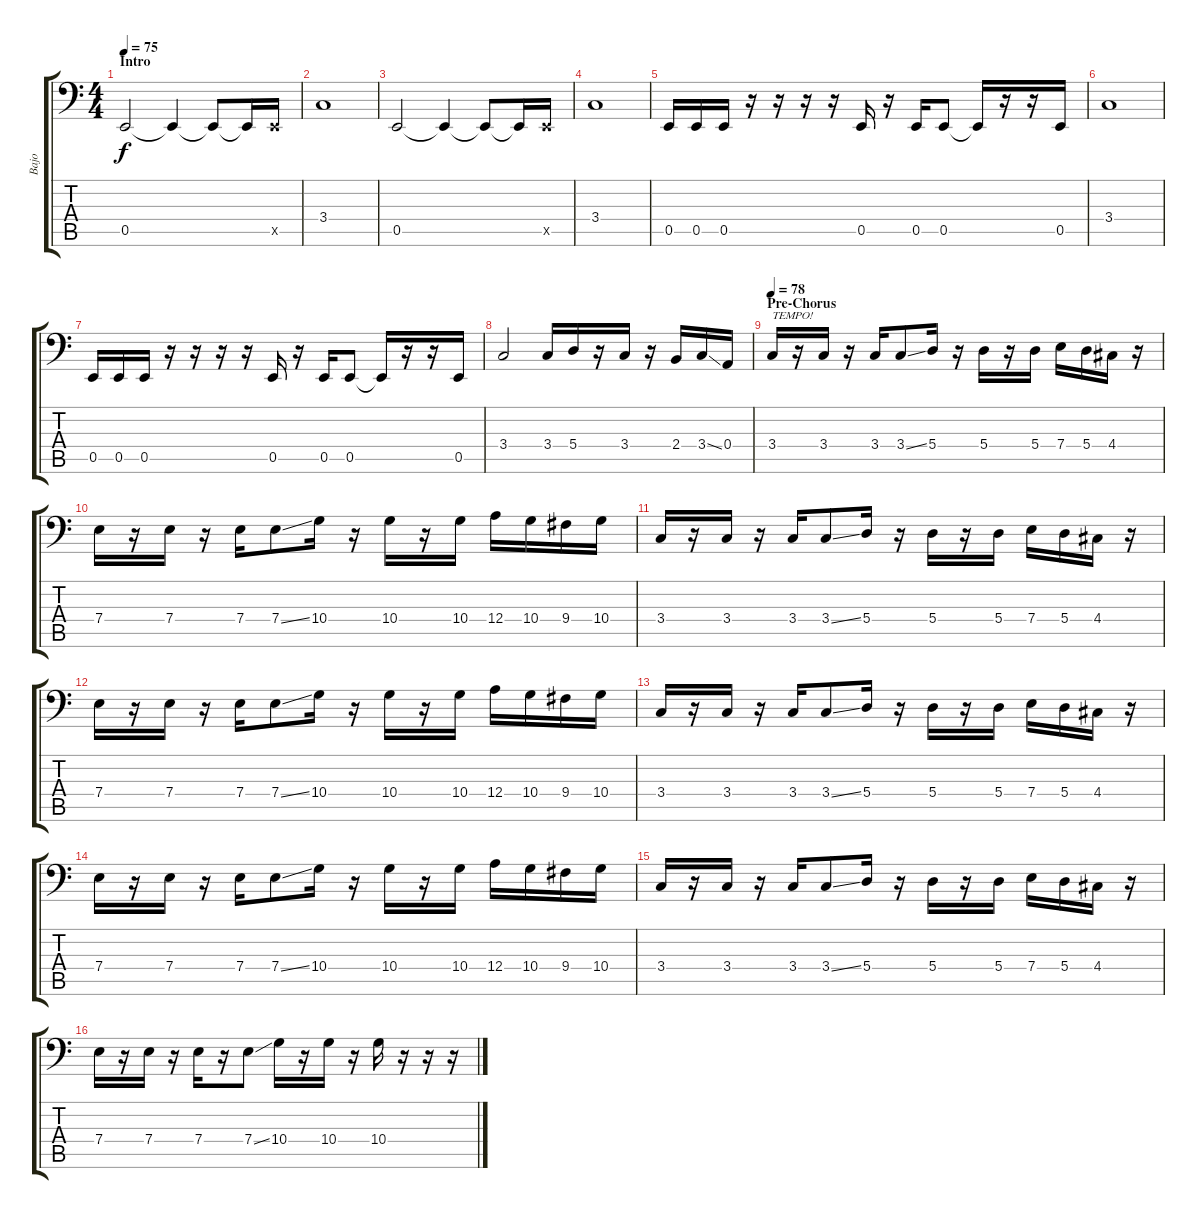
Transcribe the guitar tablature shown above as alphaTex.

\track ("Bajo" "Bajo") {instrument fretlessbass}
\staff {score tabs}
\tuning (C3 G2 D2 A1 E1 B0) {hide}
\ts (4 4)
\section ("" "Intro")
\tempo 75
\clef f4
\ks c
0.5.2{dy f instrument fretlessbass} 0.5{t}.4 0.5{t}.8 0.5{t}.16 0.5{x}.16 |
3.4.1 |
0.5.2 0.5{t}.4 0.5{t}.8 0.5{t}.16 0.5{x}.16 |
3.4.1 |
0.5.16{instrument electricbassfinger} 0.5.16 0.5.16 r.16 r.16 r.16 r.16 0.5.16 r.16 0.5.16 0.5.8 0.5{t}.16 r.16 r.16 0.5.16 |
3.4.1 |
0.5.16 0.5.16 0.5.16 r.16 r.16 r.16 r.16 0.5.16 r.16 0.5.16 0.5.8 0.5{t}.16 r.16 r.16 0.5.16 |
3.4.2 3.4.16 5.4.16 r.16 3.4.16 r.16 2.4.16 3.4{ss}.16 0.4.16 |
\section ("" "Pre-Chorus")
\tempo 78
3.4.16{txt "TEMPO!" instrument electricbasspick} r.16 3.4.16 r.16 3.4.16 3.4{ss}.8 5.4.16 r.16 5.4.16 r.16 5.4.16 7.4.16 5.4.16 4.4.16 r.16 |
7.4.16 r.16 7.4.16 r.16 7.4.16 7.4{ss}.8 10.4.16 r.16 10.4.16 r.16 10.4.16 12.4.16 10.4.16 9.4.16 10.4.16 |
3.4.16 r.16 3.4.16 r.16 3.4.16 3.4{ss}.8 5.4.16 r.16 5.4.16 r.16 5.4.16 7.4.16 5.4.16 4.4.16 r.16 |
7.4.16 r.16 7.4.16 r.16 7.4.16 7.4{ss}.8 10.4.16 r.16 10.4.16 r.16 10.4.16 12.4.16 10.4.16 9.4.16 10.4.16 |
3.4.16 r.16 3.4.16 r.16 3.4.16 3.4{ss}.8 5.4.16 r.16 5.4.16 r.16 5.4.16 7.4.16 5.4.16 4.4.16 r.16 |
7.4.16 r.16 7.4.16 r.16 7.4.16 7.4{ss}.8 10.4.16 r.16 10.4.16 r.16 10.4.16 12.4.16 10.4.16 9.4.16 10.4.16 |
3.4.16 r.16 3.4.16 r.16 3.4.16 3.4{ss}.8 5.4.16 r.16 5.4.16 r.16 5.4.16 7.4.16 5.4.16 4.4.16 r.16 |
7.4.16 r.16 7.4.16 r.16 7.4.16 r.16 7.4{ss}.8 10.4.16 r.16 10.4.16 r.16 10.4.16 r.16 r.16 r.16
